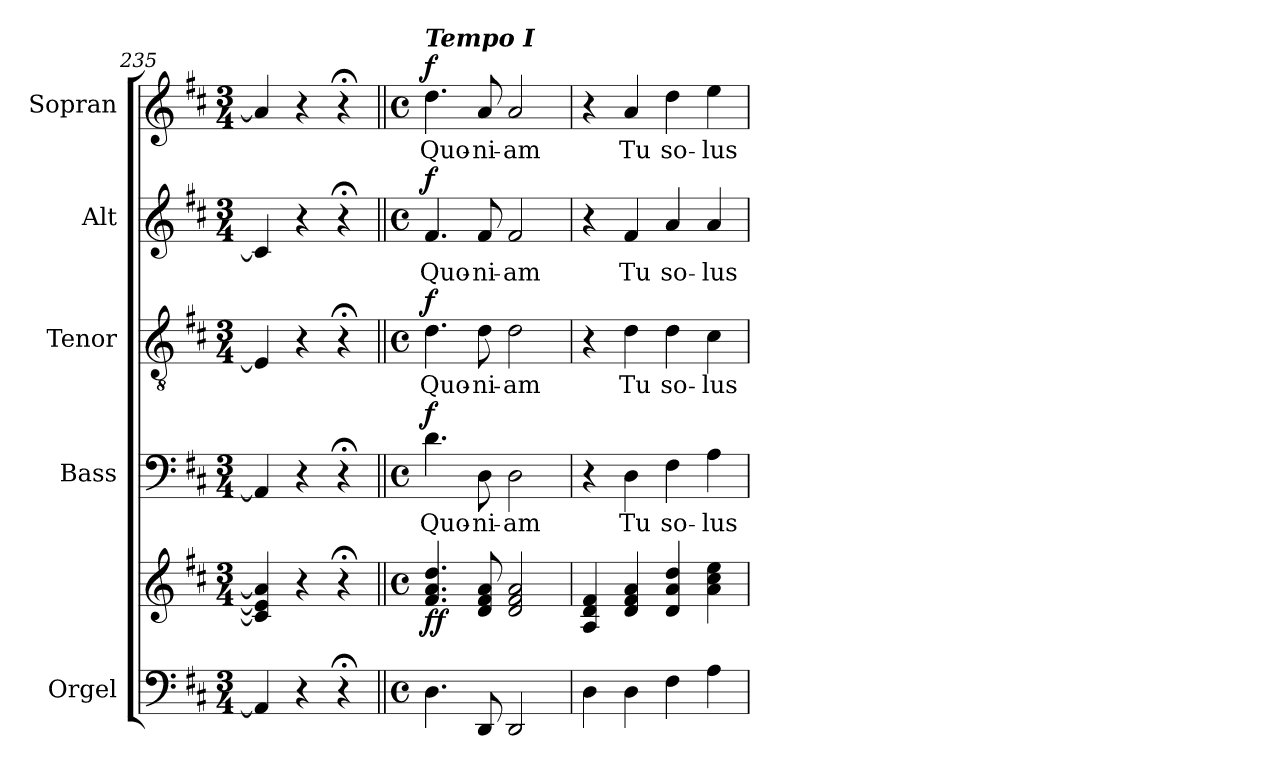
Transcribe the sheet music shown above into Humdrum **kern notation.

**kern	**kern	**dynam	**kern	**text	**dynam	**kern	**text	**dynam	**kern	**text	**dynam	**kern	**text	**dynam
*part5	*part5	*part5	*part4	*part4	*part4	*part3	*part3	*part3	*part2	*part2	*part2	*part1	*part1	*part1
*staff6	*staff5	*staff5/6	*staff4	*staff4	*staff4	*staff3	*staff3	*staff3	*staff2	*staff2	*staff2	*staff1	*staff1	*staff1
*I"Orgel	*	*	*I"Bass	*	*	*I"Tenor	*	*	*I"Alt	*	*	*I"Sopran	*	*
*I'Org.	*	*	*I'B.	*	*	*I'T.	*	*	*I'A.	*	*	*I'S.	*	*
*clefF4	*clefG2	*	*clefF4	*	*	*clefGv2	*	*	*clefG2	*	*	*clefG2	*	*
*k[f#c#]	*k[f#c#]	*	*k[f#c#]	*	*	*k[f#c#]	*	*	*k[f#c#]	*	*	*k[f#c#]	*	*
*D:	*D:	*	*D:	*	*	*D:	*	*	*D:	*	*	*D:	*	*
*M3/4	*M3/4	*	*M3/4	*	*	*M3/4	*	*	*M3/4	*	*	*M3/4	*	*
=235	=235	=235	=235	=235	=235	=235	=235	=235	=235	=235	=235	=235	=235	=235
4AA/]	4c#/] 4e/] 4a/]	.	4AA/]	.	.	4E/]	.	.	4c#/]	.	.	4a/]	.	.
4r	4r	.	4r	.	.	4r	.	.	4r	.	.	4r	.	.
4r;<	4r;<	.	4r;<	.	.	4r;<	.	.	4r;<	.	.	4r;<	.	.
!!LO:LB:g=z
=236||	=236||	=236||	=236||	=236||	=236||	=236||	=236||	=236||	=236||	=236||	=236||	=236||	=236||	=236||
*M4/4	*M4/4	*	*M4/4	*	*	*M4/4	*	*	*M4/4	*	*	*M4/4	*	*
*met(c)	*met(c)	*	*met(c)	*	*	*met(c)	*	*	*met(c)	*	*	*met(c)	*	*
!	!	!	!	!	!	!	!	!	!	!	!	!LO:TX:a:Bi:t=Tempo I	!	!
!	!	!LO:DY:b	!	!LO:LY:b	!LO:DY:a	!	!LO:LY:b	!LO:DY:a	!	!LO:LY:b	!LO:DY:a	!	!LO:LY:b	!LO:DY:a
4.D\	4.f#/ 4.a/ 4.dd/	ff	4.d\	Quo-	f	4.d\	Quo-	f	4.f#/	Quo-	f	4.dd\	Quo-	f
!	!	!	!	!LO:LY:b	!	!	!LO:LY:b	!	!	!LO:LY:b	!	!	!LO:LY:b	!
8DD/	8d/ 8f#/ 8a/	.	8D\	-ni-	.	8d\	-ni-	.	8f#/	-ni-	.	8a/	-ni-	.
!	!	!	!	!LO:LY:b	!	!	!LO:LY:b	!	!	!LO:LY:b	!	!	!LO:LY:b	!
2DD/	2d/ 2f#/ 2a/	.	2D\	-am	.	2d\	-am	.	2f#/	-am	.	2a/	-am	.
=237	=237	=237	=237	=237	=237	=237	=237	=237	=237	=237	=237	=237	=237	=237
4D\	4A/ 4d/ 4f#/	.	4r	.	.	4r	.	.	4r	.	.	4r	.	.
!	!	!	!	!LO:LY:b	!	!	!LO:LY:b	!	!	!LO:LY:b	!	!	!LO:LY:b	!
4D\	4d/ 4f#/ 4a/	.	4D\	Tu	.	4d\	Tu	.	4f#/	Tu	.	4a/	Tu	.
!	!	!	!	!LO:LY:b	!	!	!LO:LY:b	!	!	!LO:LY:b	!	!	!LO:LY:b	!
4F#\	4d/ 4a/ 4dd/	.	4F#\	so-	.	4d\	so-	.	4a/	so-	.	4dd\	so-	.
!	!	!	!	!LO:LY:b	!	!	!LO:LY:b	!	!	!LO:LY:b	!	!	!LO:LY:b	!
4A\	4a\ 4cc#\ 4ee\	.	4A\	-lus	.	4c#\	-lus	.	4a/	-lus	.	4ee\	-lus	.
=	=	=	=	=	=	=	=	=	=	=	=	=	=	=
*-	*-	*-	*-	*-	*-	*-	*-	*-	*-	*-	*-	*-	*-	*-
